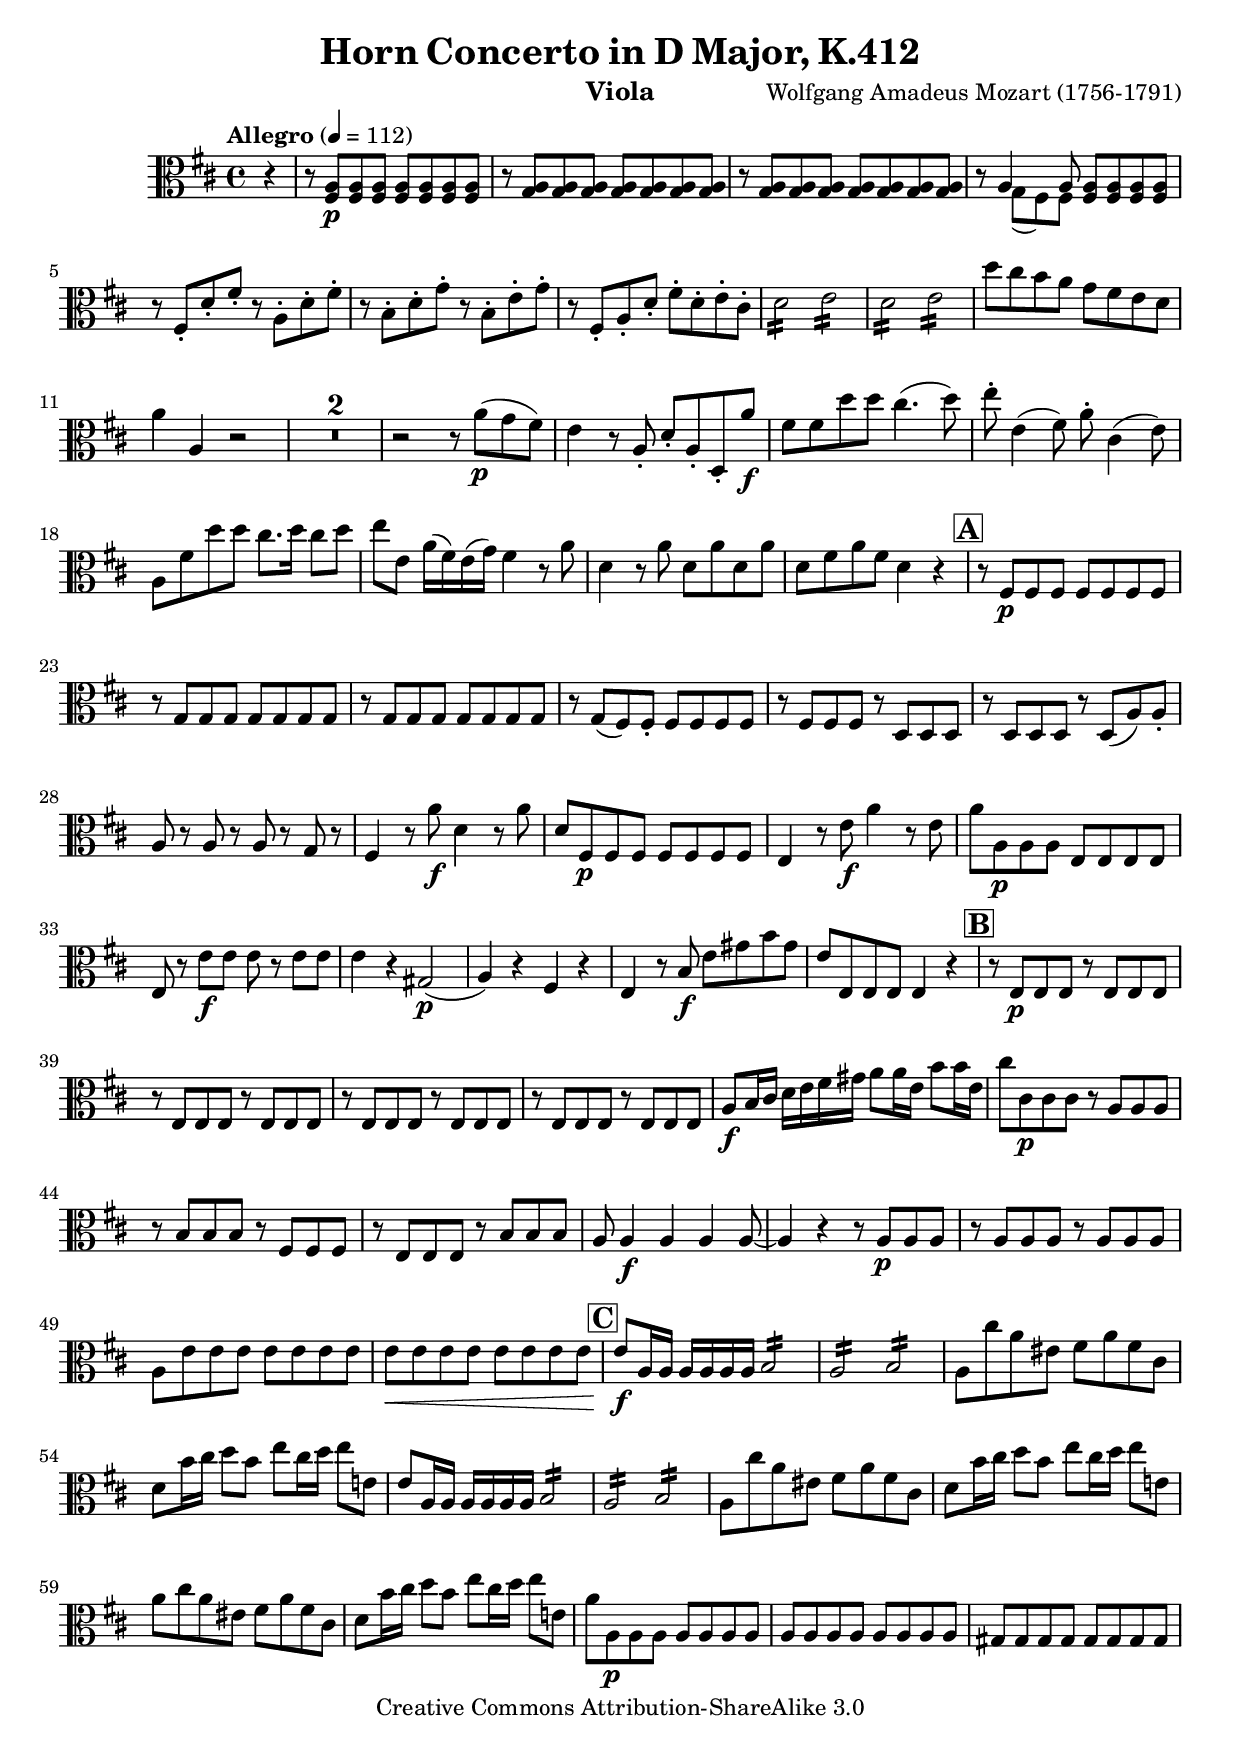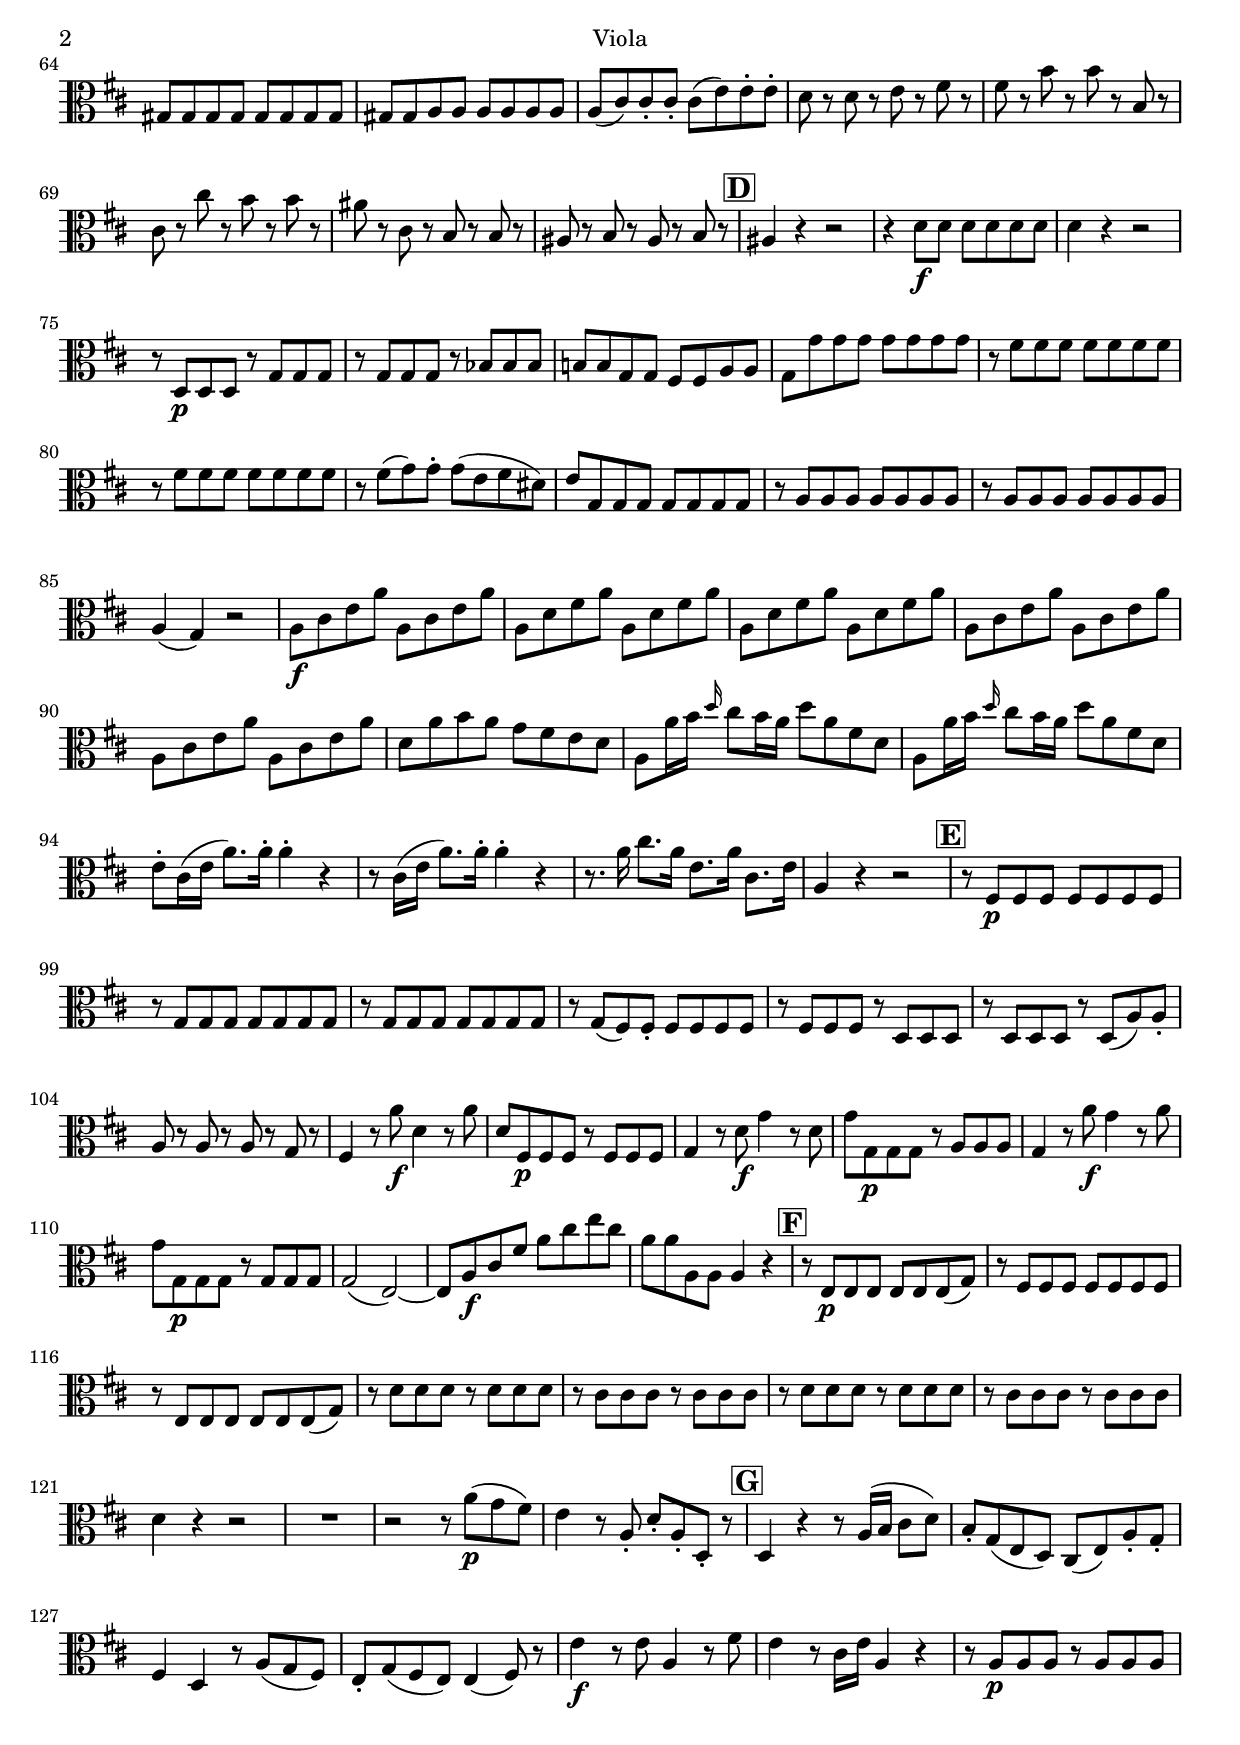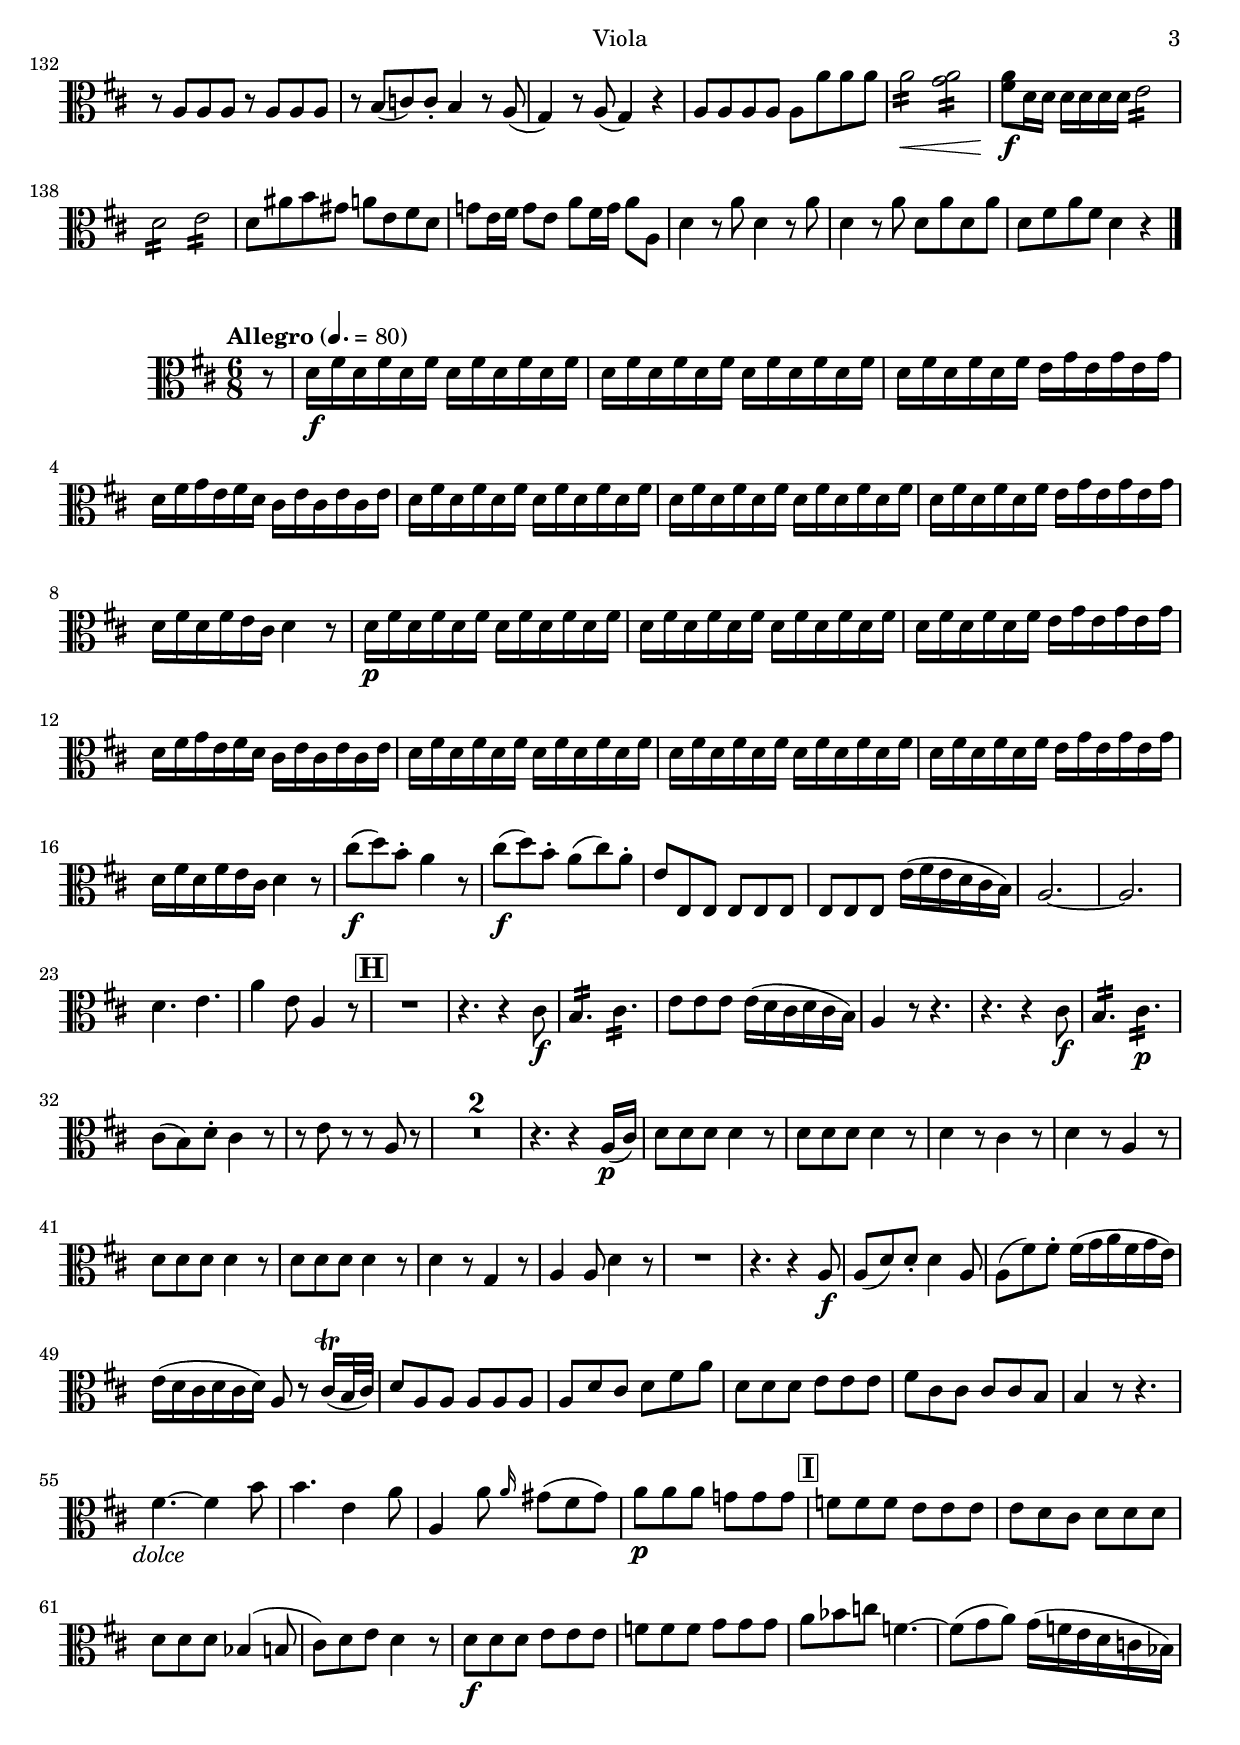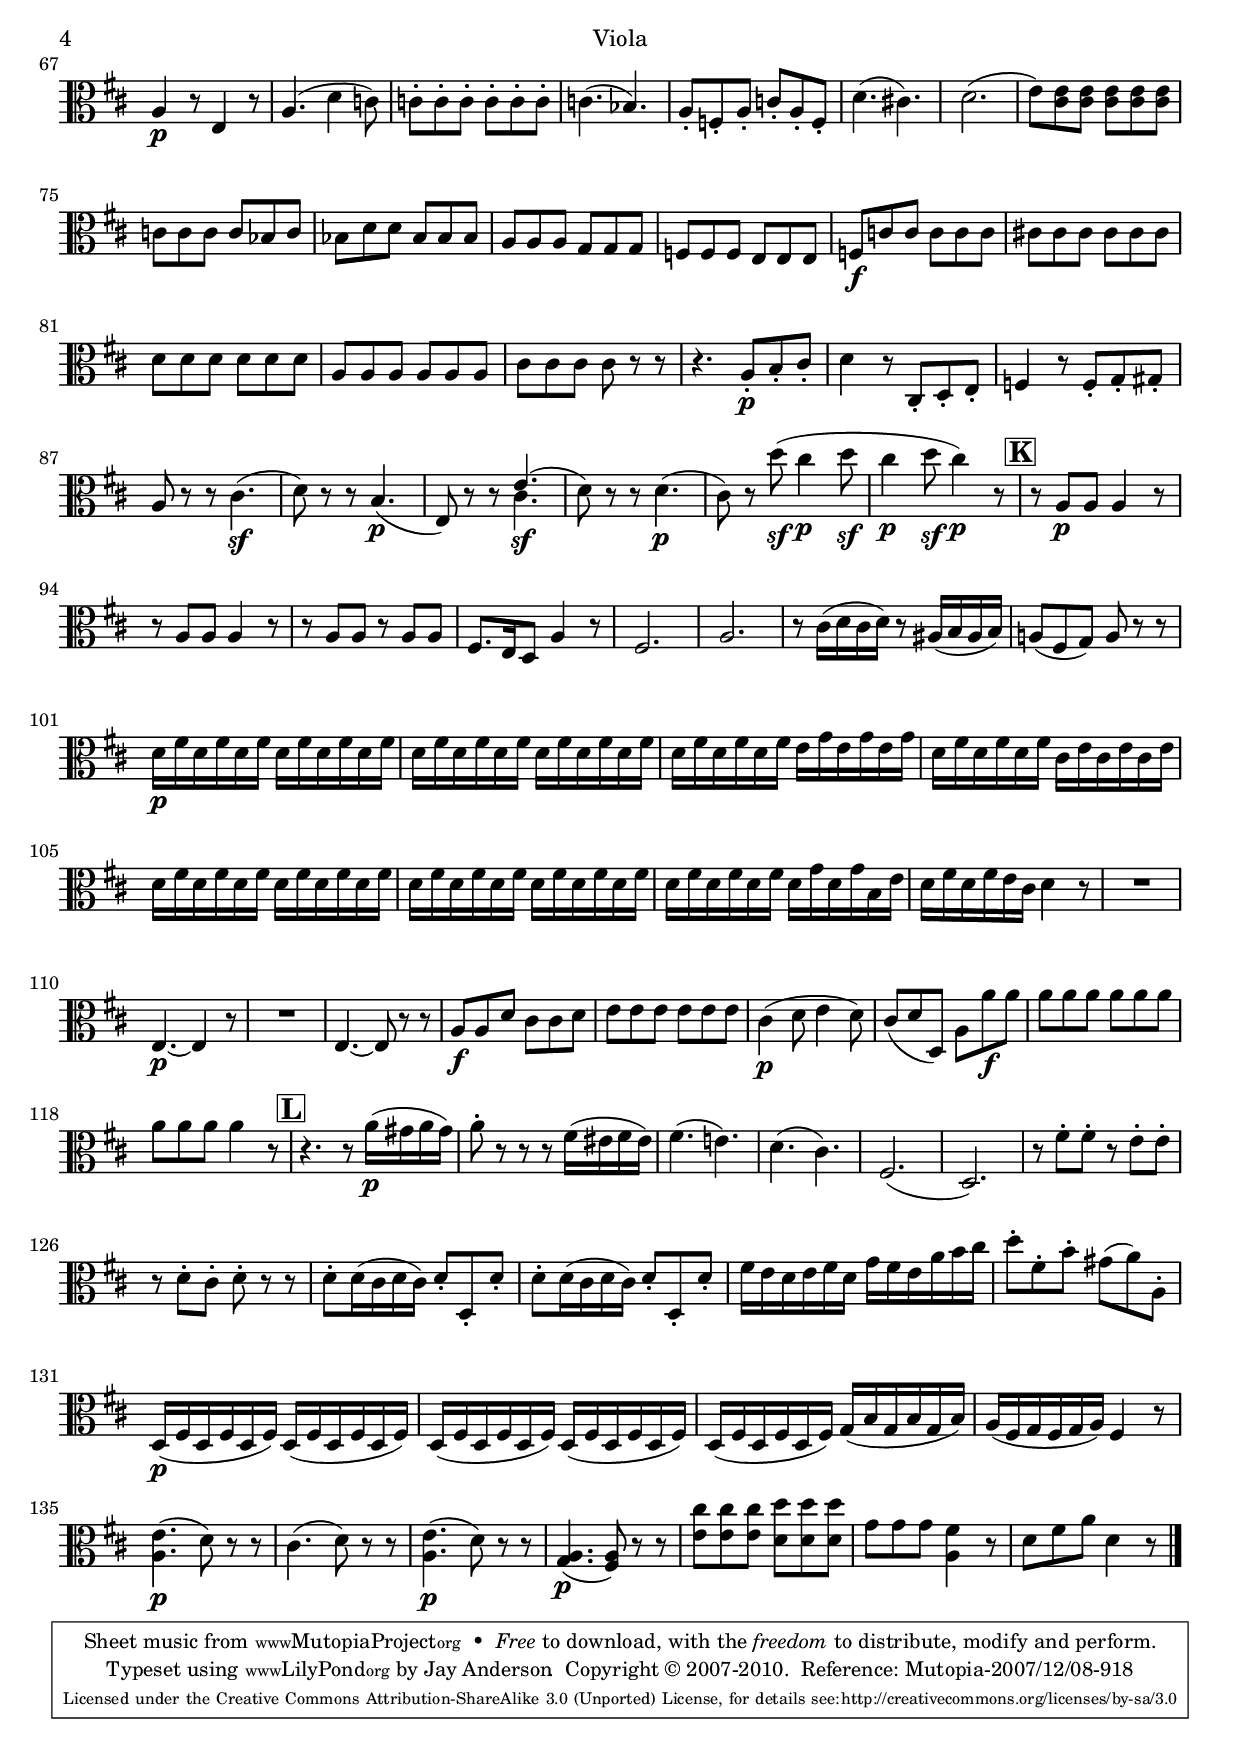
\version "2.13.10"

\include "defs.ily"
\version "2.13.10"

\include "defs.ily"

violaMvtI = \relative c'
{
  \clef alto
  \key d \major
  r4
  r8 <a fis>\p \repeat unfold 6 <a fis> |
  \repeat unfold 2
  {
    r8 \repeat unfold 7 <a g> |
  }
  r8 << {a4 a8} \\ {g8( fis) fis} >> \repeat unfold 4 <a fis> |
  r8 fis-. d'-. fis-. r a,-. d-. fis-. |
  r8 b,-. d-. g-. r b,-. e-. g-. |
  r fis,-. a-. d-. fis-. d-. e-. cis-. |
  \repeat unfold 2
  {
    \repeat tremolo 8 d16 \repeat tremolo 8 e16 |
  }
  d'8 cis b a g fis e d |
  a'4 a, r2 |
  R1*2 |
  r2 r8 a'(\p g fis) |
  e4 r8 a,-. d-. a-. d,-. a''\f |
  fis fis d' d cis4.( d8) |
  e-. e,4( fis8) a-. cis,4( e8) |
  a, fis' d' d cis8. d16 cis8 d |
  e e, a16( fis) e( g) fis4 r8 a |
  d,4 r8 a' d, a' d, a' |
  d, fis a fis d4 r |
  r8 fis,8\p \repeat unfold 6 fis |
  \repeat unfold 2
  {
    r8 \repeat unfold 7 g |
  }
  r8 g( fis) fis-. fis fis fis fis |
  r8 fis fis fis r d d d |
  r d d d r d( a') a-. |
  a r a r a r g r |
  fis4 r8 a'8\f d,4 r8 a' |
  d, fis,\p \repeat unfold 6 fis |
  e4 r8 e'8\f a4 r8 e |
  a8 a,\p a a e e e e |
  e8 r e'\f e e r e e |
  e4 r gis,2(\p |
  a4) r fis r |
  e r8 b'\f e gis b gis |
  e e, e e e4 r |

  r8 e\p e e \repeat unfold 7 {r e e e} |
  a8\f b16 cis d e fis gis a8 a16 e b'8 b16 e, |
  cis'8 cis,\p cis cis r a a a |
  r b b b r fis fis fis |
  r e e e r b' b b |
  a8 a4\f a a a8~ |
  a4 r r8 a\p a a |
  r a a a r a a a |
  a e' e e e e e e |
  e\< e e e e e e e |

  e\f a,16 a a a a a \repeat tremolo 8 b16 |
  \repeat tremolo 8 a16 \repeat tremolo 8 b16 |
  a8 cis' a eis fis a fis cis |
  d8 b'16 cis d8 b e cis16 d e8 e, |
  e a,16 a a a a a \repeat tremolo 8 b16 |
  \repeat tremolo 8 a16 \repeat tremolo 8 b16 |
  a8 cis' a eis fis a fis cis |
  d8 b'16 cis d8 b e cis16 d e8 e, |
  a8 cis a eis fis a fis cis |
  d8 b'16 cis d8 b e cis16 d e8 e, |
  a a,\p \repeat unfold 14 a |
  \repeat unfold 18 gis \repeat unfold 6 a |
  a( cis) cis-. cis-. cis( e) e-. e-. |
  d r d r e r fis r |
  fis r b r b r b, r |
  cis r cis' r b r b r |
  ais r cis, r b r b r |
  ais r b r ais r b r |
  ais4 r r2 |

  r4 d8\f d d d d d |
  d4 r r2 |
  r8 d,\p d d r g g g |
  r g g g r bes bes bes |
  b b g g fis fis a a |
  g \repeat unfold 7 g' |
  \repeat unfold 2
  {
    r \repeat unfold 7 fis |
  }
  r fis( g) g-. g( e fis dis) |
  e \repeat unfold 7 g, |
  \repeat unfold 2
  {
    r \repeat unfold 7 a |
  }
  a4( g) r2 |

  a8\f cis e a a, cis e a |
  \repeat unfold 4 {a, d fis a} |
  \repeat unfold 4 {a, cis e a} |
  d, a' b a g fis e d |
  \repeat unfold 2
  {
    a8 a'16 b \grace d16 cis8 b16 a d8 a fis d |
  }
  e8-. cis16( e a8.) a16-. a4-. r |
  r8 cis,16( e a8.) a16-. a4-. r |
  r8. a16 cis8. a16 e8. a16 cis,8. e16 |
  a,4 r r2 |

  r8 fis\p \repeat unfold 6 fis |
  \repeat unfold 2
  {
    r8 \repeat unfold 7 g |
  }
  r8 g( fis) fis-. fis fis fis fis |
  r fis fis fis r d d d |
  r d d d r d( a') a-. |
  a r a r a r g r |
  fis4 r8 a'8\f d,4 r8 a' |
  d, fis,\p fis fis r fis fis fis |
  g4 r8 d'\f g4 r8 d |
  g g,\p g g r a a a |
  g4 r8 a'\f g4 r8 a |
  g g,\p g g r g g g |
  g2( e~) |
  e8 a\f cis fis a cis e cis |
  a a a, a a4 r |
  r8 e\p e e e e e( g) |
  r8 \repeat unfold 7 fis |
  r8 e e e e e e( g) |

  \repeat unfold 2
  {
    \repeat unfold 2 {r8 d' d d} |
    \repeat unfold 2 {r8 cis cis cis} |
  }
  d4 r r2 |
  R1 |
  r2 r8 a'(\p g fis) |
  e4 r8 a,-. d-. a-. d,-. r |
  d4 r r8 a'16( b cis8 d) |
  b-. g( e d) cis( e) a-. g-. |
  fis4 d r8 a'8( g fis) |
  e-. g( fis e) e4( fis8) r |
  e'4\f r8 e a,4 r8 fis' |
  e4 r8 cis16 e a,4 r |
  r8 a\p a a \repeat unfold 3 {r a a a} |
  r b( c) c-. b4 r8 a( |
  g4) r8 a8( g4) r |
  a8 a a a a a' a a |
  <<
    {\repeat tremolo 8 a16 \repeat tremolo 8 <a g>}
    {s1\<}
  >> |
  <a fis>8\f d,16 d d d d d \repeat tremolo 8 e16 |
  \repeat tremolo 8 d16 \repeat tremolo 8 e |
  d8 ais' b gis a e fis d |
  g e16 fis g8 e a fis16 g a8 a, |
  d4 r8 a' d,4 r8 a' |
  d,4 r8 a' d, a' d, a' |
  d, fis a fis d4 r |
}

violaMvtII = \relative c'
{
  \clef alto
  \key d \major
  r8
  <<
    {s2.*8\f | s2.*8\p |}
    \repeat unfold 2
    {
      d16 fis \repeat unfold 14 {d fis} \repeat unfold 3 {e g} |
      d fis g e fis d \repeat unfold 3 {cis e} |
      \repeat unfold 15 {d fis} \repeat unfold 3 {e g} |
      d fis d fis e cis d4 r8 |
    }
  >>
  cis'8(\f d) b-. a4 r8 |
  cis8(\f d) b-. a( cis) a-. |
  e e, e e e e |
  e e e e'16( fis e d cis b) |
  a2.~ | a |
  d4. e |
  a4 e8 a,4 r8 |
  R2. |
  r4. r4 cis8\f |
  \repeat tremolo 6 b16 \repeat tremolo 6 cis16 |
  e8 e e e16( d cis d cis b) |
  a4 r8 r4. |
  r4. r4 cis8\f |
  \repeat tremolo 6 b16 \repeat tremolo 6 cis16\p |
  cis8( b) d-. cis4 r8 |
  r e r r a, r |
  R2.*2 |
  r4. r4 a16(\p cis) |
  \repeat unfold 2 {d8 d d d4 r8 |}
  d4 r8 cis4 r8 |
  d4 r8 a4 r8 |
  \repeat unfold 2 {d8 d d d4 r8 |}
  d4 r8 g,4 r8 |
  a4 a8 d4 r8 |
  R2. |
  r4. r4 a8\f |
  a( d) d-. d4 a8 |
  a( fis') fis-. fis16( g a fis g e) |
  e( d cis d cis d) a8 r cis16(\trill b32 cis) |
  d8 a a a a a |
  a d cis d fis a |
  d, d d e e e |
  fis cis cis cis cis b |
  b4 r8 r4. |
  fis'4.~\dolce fis4 b8 |
  b4. e,4 a8 |
  a,4 a'8 \grace a16 gis8( fis gis) |
  a8\p a a g g g |
  f f f e e e |
  e d cis d d d |
  d d d bes4( b8 |
  cis8) d e d4 r8 |

  d8\f d d e e e |
  f f f g g g |
  a bes c f,4.~ |
  f8( g a) g16( f e d c bes) |

  a4\p r8 e4 r8 |
  a4.( d4 c8) |
  \repeat unfold 6 c-. |
  c4.( bes) |
  a8-. f-. a-. c-. a-. f-. |
  d'4.( cis) |
  d2.( |
  e8) \repeat unfold 5 <cis e> |
  c c c c bes c |
  bes d d bes bes bes |
  a a a g g g |
  f f f e e e |
  f\f c' c c c c |

  \repeat unfold 6 cis |
  \repeat unfold 6 d |
  \repeat unfold 6 a |
  \repeat unfold 4 cis r r |

  r4. a8-.\p b-. cis-. |
  d4 r8 cis,8-. d-. e-. |
  f4 r8 f8-. g-. gis-. |
  a8 r r cis4.(\sf |
  d8) r r b4.(\p |
  e,8) r r << {\voiceOne e'4.(} \new Voice {\voiceTwo cis4.\sf} >> \oneVoice |
  d8) r r d4.(\p |
  cis8) r d'(\sf cis4\p d8\sf |
  cis4\p d8\sf cis4)\p r8 |
  r8 a,\p a a4 r8 |
  r8 a a a4 r8 |
  r8 a a r a a |
  fis8. e16 d8 a'4 r8 |
  fis2. |
  a |
  r8 cis16( d cis d) r8 ais16( b ais b) |
  a8( fis g) a r r |

  d16\p fis \repeat unfold 14 {d fis} \repeat unfold 3 {e g} |
  \repeat unfold 3 {d fis} \repeat unfold 3 {cis e} |
  \repeat unfold 15 {d fis} d g d g b, e |
  d fis d fis e cis d4 r8 |

  R2. |
  e,4.~\p e4 r8 |
  R2. |
  e4.~ e8 r r |
  a8\f a d cis cis d |
  \repeat unfold 6 e |
  cis4(\p d8 e4 d8) |
  cis( d d,) a' a'\f a |
  \repeat unfold 9 a a4 r8 |

  r4. r8 a16(\p gis a gis) |
  a8-. r r r fis16( eis fis eis) |
  fis4.( e) |
  d( cis) |
  fis,2.( | d) |
  r8 fis'-. fis-. r e-. e-. |
  r d-. cis-. d-. r r |
  \repeat unfold 2 {d-. d16( cis d cis) d8-. d,-. d'-. |}
  fis16 e d e fis d g fis e a b cis |
  d8-. fis,-. b-. gis( a) a,-. |
  <<
    {s16\p}
    {
      \repeat unfold 7 {s16*5( s16)} s4. |
    }
    {
      \repeat unfold 15 {d,16 fis} \repeat unfold 3 {g b} |
      a fis g fis g a fis4 r8 |
    }
  >>
  <a e'>4.(\p d8) r r |
  cis4.( d8) r r |
  <a e'>4.(\p d8) r r |
  <g, a>4.(\p <a fis>8) r r |
  <e' cis'>8 <e cis'> <e cis'> <d d'> <d d'> <d d'>
  g g g <fis a,>4 r8 |
  d8 fis a d,4 r8 |
}



instrument = "Viola"

\book
{
  \include "header.ily"
  \score
  {
    \new Staff
    {
      << \violaMvtI \outlineMvtI >>
    }
  }
  \score
  {
    \new Staff
    {
      << \violaMvtII \outlineMvtII >>
    }
  }
}

